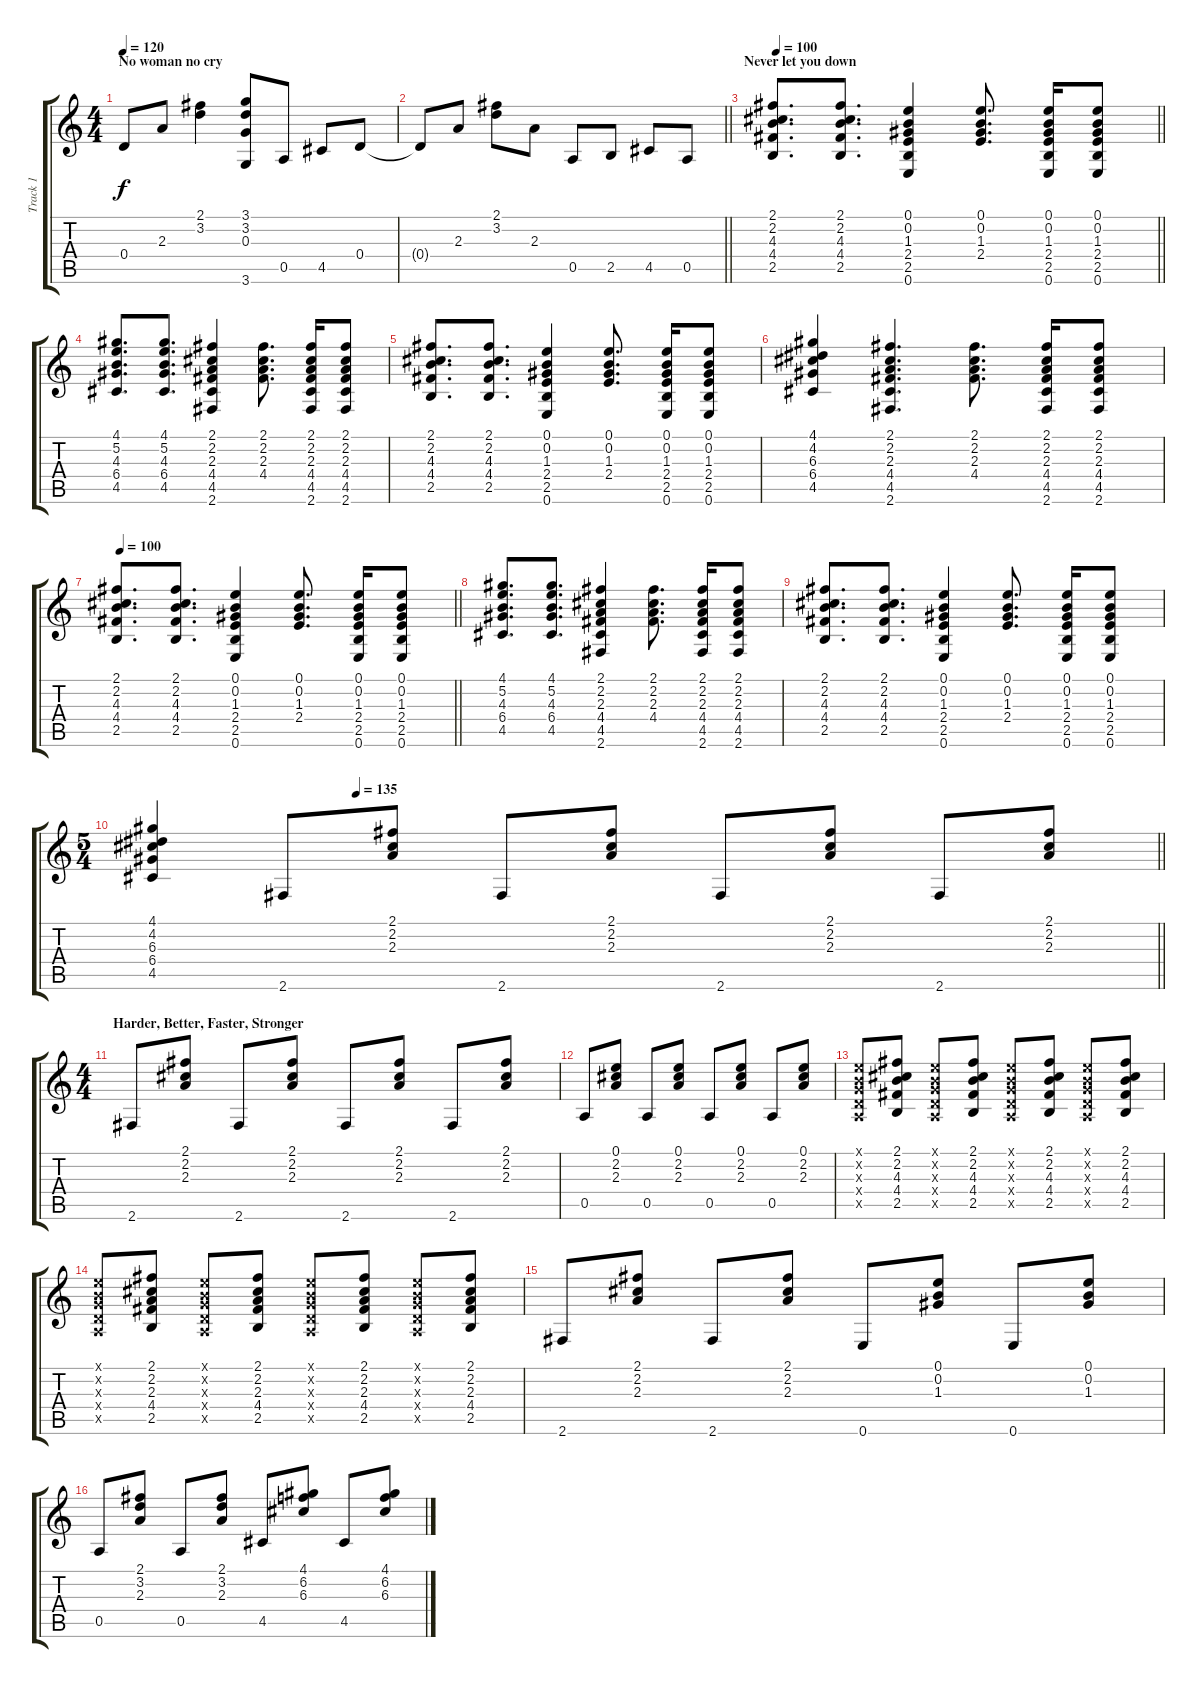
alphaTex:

\track ("Track 1" "Track 1") {instrument acousticguitarsteel}
\staff {score tabs}
\tuning (E4 B3 G3 D3 A2 E2) {hide}
\ts (4 4)
\section ("" "No woman no cry")
\tempo 120
\clef g2
\ks c
0.4.8{dy f} 2.3.8 (2.1 3.2).4 (3.1 3.2 0.3 3.6).8 0.5.8 4.5.8 0.4.8 |
\barLineRight lightlight
0.4{t}.8 2.3.8 (2.1 3.2).8 2.3.8 0.5.8 2.5.8 4.5.8 0.5.8 |
\section ("" "Never let you down")
\tempo 100
\barLineRight lightlight
(2.1 2.2 4.3 4.4 2.5).8{d} (2.1 2.2 4.3 4.4 2.5).8{d} (0.1 0.2 1.3 2.4 2.5 0.6).4 (0.1 0.2 1.3 2.4).8{d} (0.1 0.2 1.3 2.4 2.5 0.6).16 (0.1 0.2 1.3 2.4 2.5 0.6).8 |
(4.1 5.2 4.3 6.4 4.5).8{d} (4.1 5.2 4.3 6.4 4.5).8{d} (2.1 2.2 2.3 4.4 4.5 2.6).4 (2.1 2.2 2.3 4.4).8{d} (2.1 2.2 2.3 4.4 4.5 2.6).16 (2.1 2.2 2.3 4.4 4.5 2.6).8 |
(2.1 2.2 4.3 4.4 2.5).8{d} (2.1 2.2 4.3 4.4 2.5).8{d} (0.1 0.2 1.3 2.4 2.5 0.6).4 (0.1 0.2 1.3 2.4).8{d} (0.1 0.2 1.3 2.4 2.5 0.6).16 (0.1 0.2 1.3 2.4 2.5 0.6).8 |
(4.1 4.2 6.3 6.4 4.5).4 (2.1 2.2 2.3 4.4 4.5 2.6).4{d} (2.1 2.2 2.3 4.4).8{d} (2.1 2.2 2.3 4.4 4.5 2.6).16 (2.1 2.2 2.3 4.4 4.5 2.6).8 |
\tempo 100
\barLineRight lightlight
(2.1 2.2 4.3 4.4 2.5).8{d} (2.1 2.2 4.3 4.4 2.5).8{d} (0.1 0.2 1.3 2.4 2.5 0.6).4 (0.1 0.2 1.3 2.4).8{d} (0.1 0.2 1.3 2.4 2.5 0.6).16 (0.1 0.2 1.3 2.4 2.5 0.6).8 |
(4.1 5.2 4.3 6.4 4.5).8{d} (4.1 5.2 4.3 6.4 4.5).8{d} (2.1 2.2 2.3 4.4 4.5 2.6).4 (2.1 2.2 2.3 4.4).8{d} (2.1 2.2 2.3 4.4 4.5 2.6).16 (2.1 2.2 2.3 4.4 4.5 2.6).8 |
(2.1 2.2 4.3 4.4 2.5).8{d} (2.1 2.2 4.3 4.4 2.5).8{d} (0.1 0.2 1.3 2.4 2.5 0.6).4 (0.1 0.2 1.3 2.4).8{d} (0.1 0.2 1.3 2.4 2.5 0.6).16 (0.1 0.2 1.3 2.4 2.5 0.6).8 |
\ts (5 4)
\tempo (135 0.2)
\barLineRight lightlight
(4.1 4.2 6.3 6.4 4.5).4 2.6.8 (2.1 2.2 2.3).8 2.6.8 (2.1 2.2 2.3).8 2.6.8 (2.1 2.2 2.3).8 2.6.8 (2.1 2.2 2.3).8 |
\ts (4 4)
\section ("" "Harder, Better, Faster, Stronger")
2.6.8 (2.1 2.2 2.3).8 2.6.8 (2.1 2.2 2.3).8 2.6.8 (2.1 2.2 2.3).8 2.6.8 (2.1 2.2 2.3).8 |
0.5.8 (0.1 2.2 2.3).8 0.5.8 (0.1 2.2 2.3).8 0.5.8 (0.1 2.2 2.3).8 0.5.8 (0.1 2.2 2.3).8 |
(0.1{x} 0.2{x} 0.3{x} 0.4{x} 0.5{x}).8 (2.1 2.2 4.3 4.4 2.5).8 (0.1{x} 0.2{x} 0.3{x} 0.4{x} 0.5{x}).8 (2.1 2.2 4.3 4.4 2.5).8 (0.1{x} 0.2{x} 0.3{x} 0.4{x} 0.5{x}).8 (2.1 2.2 4.3 4.4 2.5).8 (0.1{x} 0.2{x} 0.3{x} 0.4{x} 0.5{x}).8 (2.1 2.2 4.3 4.4 2.5).8 |
(0.1{x} 0.2{x} 0.3{x} 0.4{x} 0.5{x}).8 (2.1 2.2 2.3 4.4 2.5).8 (0.1{x} 0.2{x} 0.3{x} 0.4{x} 0.5{x}).8 (2.1 2.2 2.3 4.4 2.5).8 (0.1{x} 0.2{x} 0.3{x} 0.4{x} 0.5{x}).8 (2.1 2.2 2.3 4.4 2.5).8 (0.1{x} 0.2{x} 0.3{x} 0.4{x} 0.5{x}).8 (2.1 2.2 2.3 4.4 2.5).8 |
2.6.8 (2.1 2.2 2.3).8 2.6.8 (2.1 2.2 2.3).8 0.6.8 (0.1 0.2 1.3).8 0.6.8 (0.1 0.2 1.3).8 |
0.5.8 (2.1 3.2 2.3).8 0.5.8 (2.1 3.2 2.3).8 4.5.8 (4.1 6.2 6.3).8 4.5.8 (4.1 6.2 6.3).8
